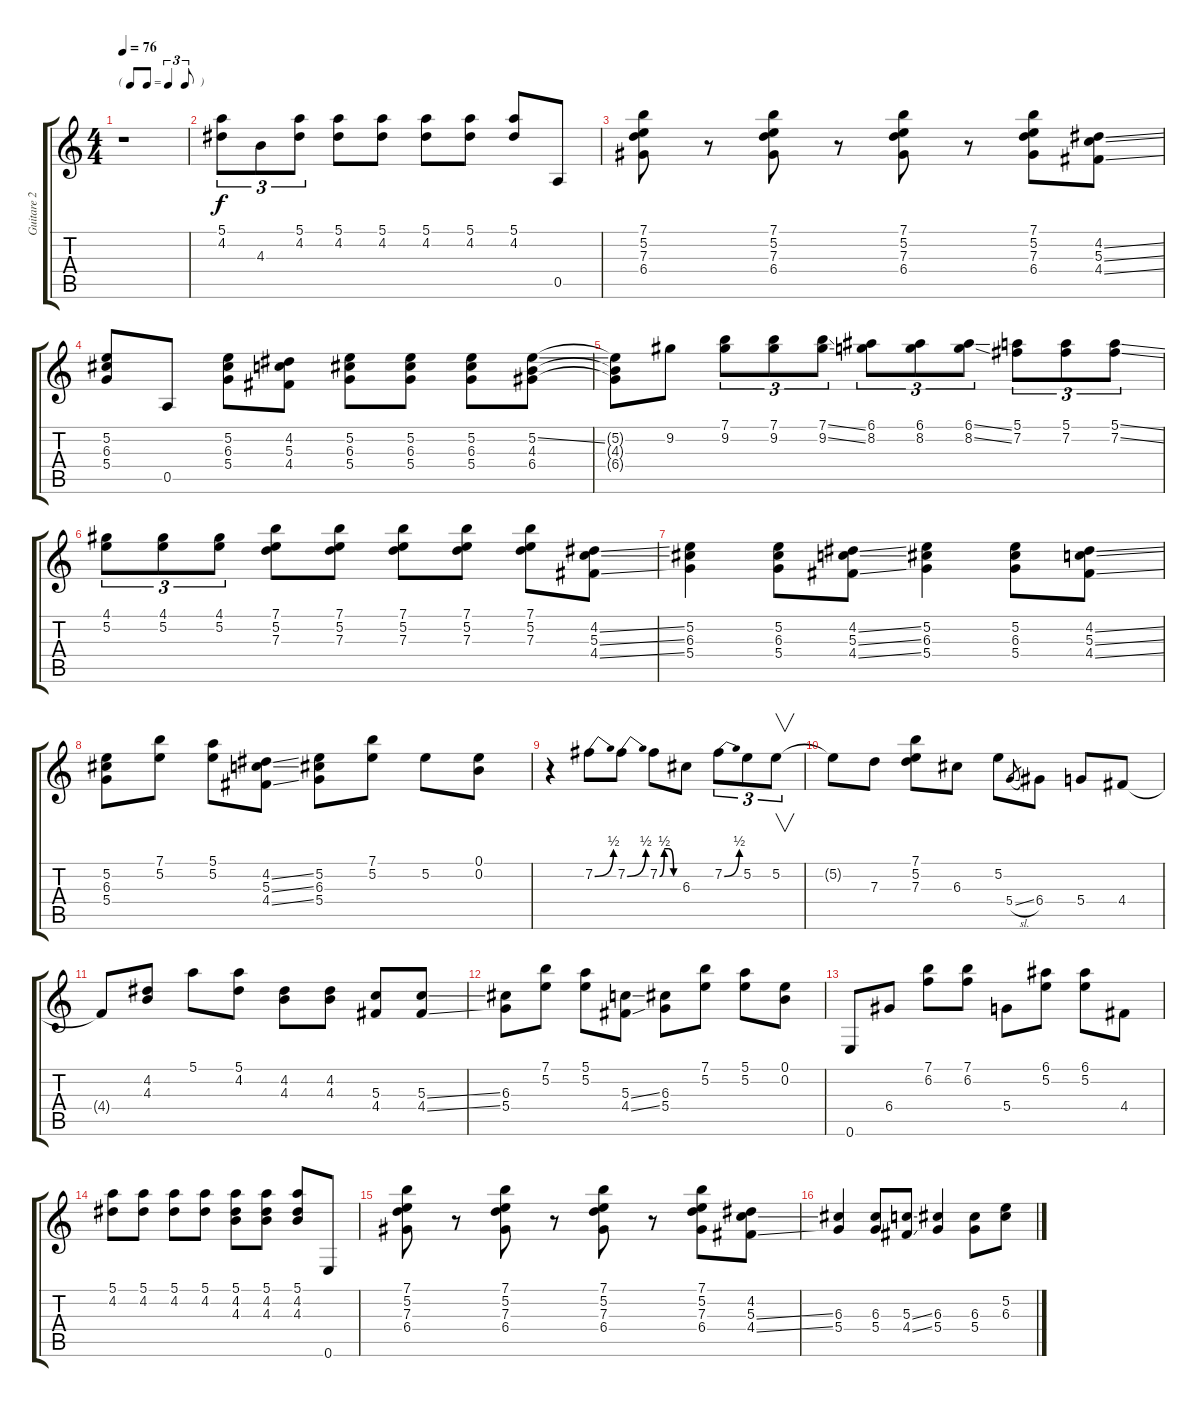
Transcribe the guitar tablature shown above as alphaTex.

\track ("Guitare 2" "Guitare 2") {instrument acousticguitarsteel}
\staff {score tabs}
\tuning (E4 B3 G3 D3 A2 E2) {hide}
\ts (4 4)
\tf triplet8th
\tempo 76
\clef g2
\ks c
r.1{dy f instrument acousticguitarsteel} |
(5.1 4.2).8{tu (3 2)} 4.3.8{tu (3 2)} (5.1 4.2).8{tu (3 2)} (5.1 4.2).8 (5.1 4.2).8 (5.1 4.2).8 (5.1 4.2).8 (5.1 4.2).8 0.5.8 |
(7.1 5.2 7.3 6.4).8 r.8 (7.1 5.2 7.3 6.4).8 r.8 (7.1 5.2 7.3 6.4).8 r.8 (7.1 5.2 7.3 6.4).8 (4.2{ss} 5.3{ss} 4.4{ss}).8 |
(5.2 6.3 5.4).8 0.5.8 (5.2 6.3 5.4).8 (4.2 5.3 4.4).8 (5.2 6.3 5.4).8 (5.2 6.3 5.4).8 (5.2 6.3 5.4).8 (5.2{ss} 4.3 6.4).8 |
(5.2{t} 4.3{t} 6.4{t}).8 9.2.8 (7.1 9.2).8{tu (3 2)} (7.1 9.2).8{tu (3 2)} (7.1{ss} 9.2{ss}).8{tu (3 2)} (6.1 8.2).8{tu (3 2)} (6.1 8.2).8{tu (3 2)} (6.1{ss} 8.2{ss}).8{tu (3 2)} (5.1 7.2).8{tu (3 2)} (5.1 7.2).8{tu (3 2)} (5.1{ss} 7.2{ss}).8{tu (3 2)} |
(4.1 5.2).8{tu (3 2)} (4.1 5.2).8{tu (3 2)} (4.1 5.2).8{tu (3 2)} (7.1 5.2 7.3).8 (7.1 5.2 7.3).8 (7.1 5.2 7.3).8 (7.1 5.2 7.3).8 (7.1 5.2 7.3).8 (4.2{ss} 5.3{ss} 4.4{ss}).8 |
(5.2 6.3 5.4).4 (5.2 6.3 5.4).8 (4.2{ss} 5.3{ss} 4.4{ss}).8 (5.2 6.3 5.4).4 (5.2 6.3 5.4).8 (4.2{ss} 5.3{ss} 4.4{ss}).8 |
(5.2 6.3 5.4).8 (7.1 5.2).8 (5.1 5.2).8 (4.2{ss} 5.3{ss} 4.4{ss}).8 (5.2 6.3 5.4).8 (7.1 5.2).8 5.2.8 (0.1 0.2).8 |
r.4 7.2{be (bend 0 0 60 2)}.8 7.2{be (bend 0 0 60 2)}.8 7.2{be (custom 0 0 15 2 30 2 45 0 60 0)}.8 6.3.8 7.2{be (bend 0 0 60 2)}.8{tu (3 2)} 5.2.8{tu (3 2)} 5.2.8{v tu (3 2)} |
5.2{t}.8 7.3.8 (7.1 5.2 7.3).8 6.3.8 5.2.8 5.4{sl}.8{gr} 6.4.8 5.4.8 4.4.8 |
4.4{t}.8 (4.2 4.3).8 5.1.8 (5.1 4.2).8 (4.2 4.3).8 (4.2 4.3).8 (5.3 4.4).8 (5.3{ss} 4.4{ss}).8 |
(6.3 5.4).8 (7.1 5.2).8 (5.1 5.2).8 (5.3{ss} 4.4{ss}).8 (6.3 5.4).8 (7.1 5.2).8 (5.1 5.2).8 (0.1 0.2).8 |
0.6.8 6.4.8 (7.1 6.2).8 (7.1 6.2).8 5.4.8 (6.1 5.2).8 (6.1 5.2).8 4.4.8 |
(5.1 4.2).8 (5.1 4.2).8 (5.1 4.2).8 (5.1 4.2).8 (5.1 4.2 4.3).8 (5.1 4.2 4.3).8 (5.1 4.2 4.3).8 0.6.8 |
(7.1 5.2 7.3 6.4).8 r.8 (7.1 5.2 7.3 6.4).8 r.8 (7.1 5.2 7.3 6.4).8 r.8 (7.1 5.2 7.3 6.4).8 (4.2 5.3{ss} 4.4{ss}).8 |
(6.3 5.4).4 (6.3 5.4).8 (5.3{ss} 4.4{ss}).8 (6.3 5.4).4 (6.3 5.4).8 (5.2 6.3).8
